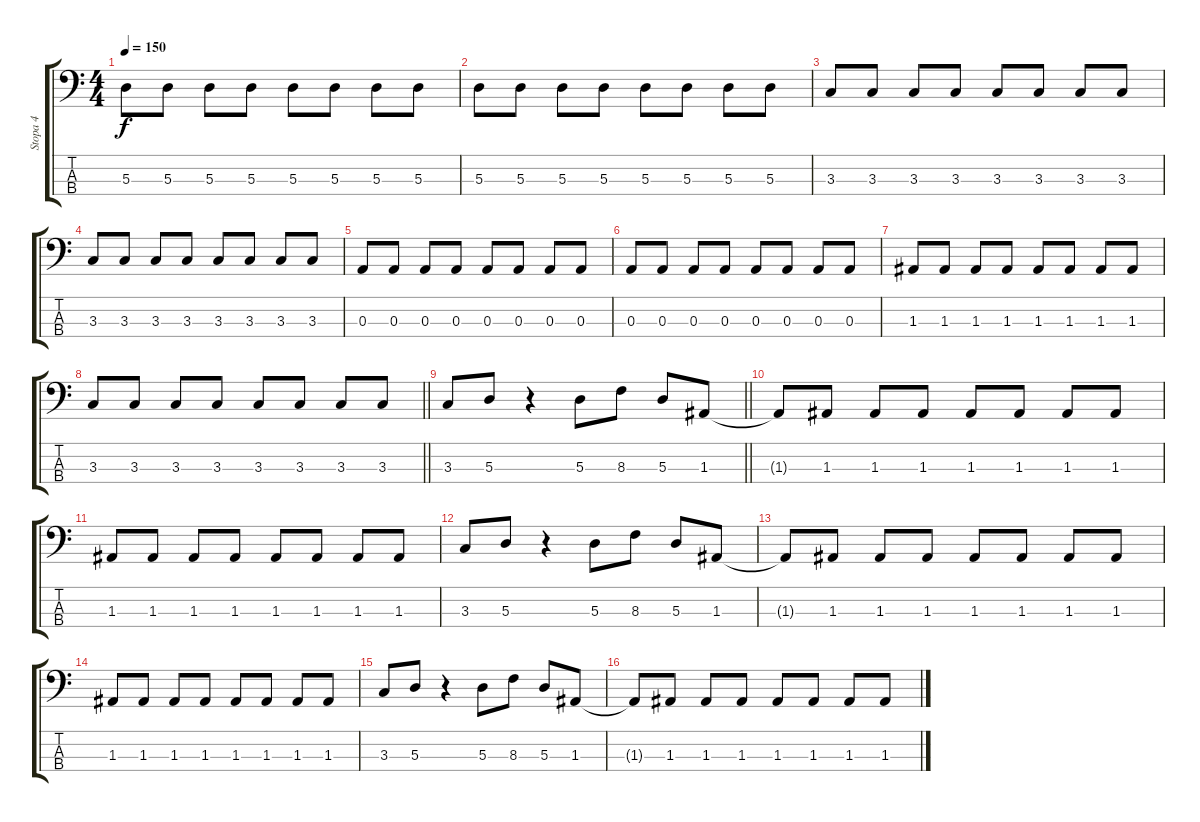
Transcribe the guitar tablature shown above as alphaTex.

\track ("Stopa 4" "Stopa 4") {instrument electricbassfinger}
\staff {score tabs}
\tuning (G2 D2 A1 E1) {hide}
\ts (4 4)
\tempo 150
\clef f4
\ks c
5.3.8{dy f} 5.3.8 5.3.8 5.3.8 5.3.8 5.3.8 5.3.8 5.3.8 |
5.3.8 5.3.8 5.3.8 5.3.8 5.3.8 5.3.8 5.3.8 5.3.8 |
3.3.8 3.3.8 3.3.8 3.3.8 3.3.8 3.3.8 3.3.8 3.3.8 |
3.3.8 3.3.8 3.3.8 3.3.8 3.3.8 3.3.8 3.3.8 3.3.8 |
0.3.8 0.3.8 0.3.8 0.3.8 0.3.8 0.3.8 0.3.8 0.3.8 |
0.3.8 0.3.8 0.3.8 0.3.8 0.3.8 0.3.8 0.3.8 0.3.8 |
1.3.8 1.3.8 1.3.8 1.3.8 1.3.8 1.3.8 1.3.8 1.3.8 |
\barLineRight lightlight
3.3.8 3.3.8 3.3.8 3.3.8 3.3.8 3.3.8 3.3.8 3.3.8 |
\section ("" "")
\barLineRight lightlight
3.3.8 5.3.8 r.4 5.3.8 8.3.8 5.3.8 1.3.8 |
1.3{t}.8 1.3.8 1.3.8 1.3.8 1.3.8 1.3.8 1.3.8 1.3.8 |
1.3.8 1.3.8 1.3.8 1.3.8 1.3.8 1.3.8 1.3.8 1.3.8 |
3.3.8 5.3.8 r.4 5.3.8 8.3.8 5.3.8 1.3.8 |
1.3{t}.8 1.3.8 1.3.8 1.3.8 1.3.8 1.3.8 1.3.8 1.3.8 |
1.3.8 1.3.8 1.3.8 1.3.8 1.3.8 1.3.8 1.3.8 1.3.8 |
3.3.8 5.3.8 r.4 5.3.8 8.3.8 5.3.8 1.3.8 |
1.3{t}.8 1.3.8 1.3.8 1.3.8 1.3.8 1.3.8 1.3.8 1.3.8
